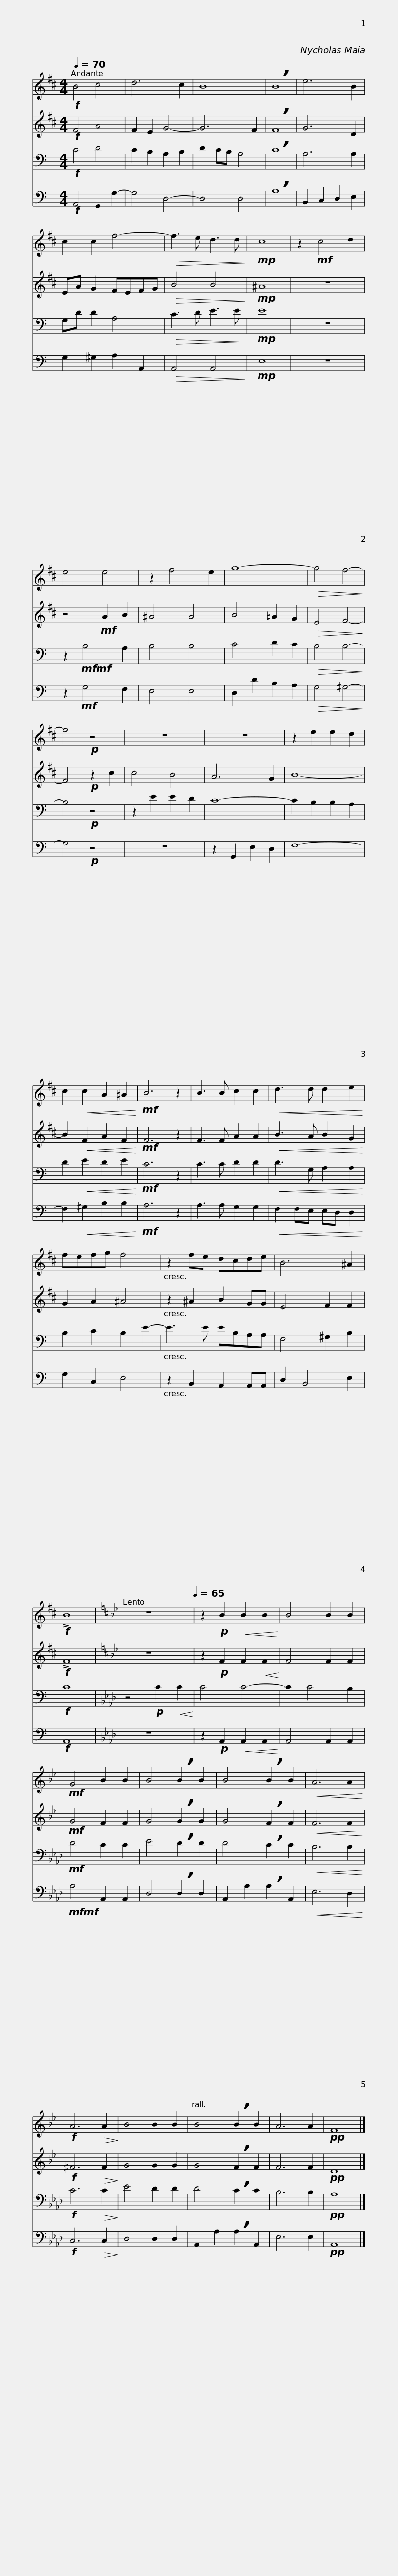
X:1
%%score 1 2 3 4
L:1/8
Q:1/4=70
M:4/4
I:linebreak $
K:C
V:1 treble transpose=-2
V:2 treble transpose=-2
V:3 bass
V:4 bass
V:1
[K:D]!f! B4 c4 | d6 c2 | B8 | !breath!B8 | e6 B2 | %5
 c2 c2 f4- |!>(! f3 e d3 d!>)! |!mp! c8 |$ z2!mf! c4 d2 | e4 e4 | %10
 z2 f4 e2 | g8- |!>(! g4 f4-!>)! | f4!p! z4 | z8 | %15
 z8 | z2 e2 e2 d2 |$ c2!<(! c2 A2 ^A2!<)! |!mf! B6 z2 | B3 B c2 c2 | %20
!<(! d3 d d2 e2!<)! | fefg f4 | z2 fe dcde | B6 ^A2 |$!f! !>!B8 | %25
[K:Bb] z8[Q:1/4=65] | z2!p! B2!<(! B2 B2!<)! | B4 B2 B2 |!mf! G4 B2 B2 | B4 !breath!B2 B2 | %30
 B4 !breath!B2 B2 |!<(! A6 A2!<)! |!f! A6!>(! A2!>)! |$ B4 B2 B2 | B4 !breath!B2 B2 | %35
 A6 A2 |!pp! F8 |] %37
V:2
[K:D]!f! F4 A4 | F2 E2 G4- | G6 F2 | !breath!F8 | G6 D2 | %5
 EA G2 FEFG |!>(! B4 B4!>)! |!mp! ^A8 |$ z8 | z4!mf! A2 B2 | %10
 ^A4 A4 | B4 =A2 G2 |!>(! E4 F4-!>)! | F4!p! z2 c2 | c4 B4 | %15
 A6 G2 | B8- |$ B2!<(! F2 A2 F2!<)! |!mf! F6 z2 | F3 F A2 A2 | %20
!<(! B3 A B2 G2!<)! | G2 A2 ^A4 | z2 ^A2 B2 GG | E4 F2 F2 |$!f! !>!F8 | %25
[K:Bb] z8 | z2!p! F2 F2!<(! F2!<)! | F4 F2 F2 |!mf! G4 F2 F2 | G4 !breath!G2 G2 | %30
 G4 !breath!F2 F2 |!<(! F6 F2!<)! |!f! ^F6!>(! F2!>)! |$ G4 G2 G2 | G4 !breath!F2 F2 | %35
 F6 F2 |!pp! D8 |] %37
V:3
!f! C4 D4 | C2 B,2 A,2 B,2 | D2 CB, A,4 | !breath!C8 | A,6 A,2 | %5
 G,D D2 A,4 |!>(! C3 D E3 E!>)! |!mp! E8 |$ z8 | z2!mf!!mf! B,4 A,2 | %10
 B,4 B,4 | C4 D2 C2 |!>(! B,4 B,4-!>)! | B,4!p! z4 | z2 E2 E2 D2 | %15
 C8- | C2 B,2 B,2 A,2 |$ D2!<(! E2 D2 E2!<)! |!mf! C6 z2 | C3 C D2 D2 | %20
!<(! D3 G, A,2 A,2!<)! | B,2 C2 B,2 E2- | E3 E EB,A,A, | F,4 ^G,2 B,2 |$!f! C8 | %25
[K:Ab] z4!p! C2!<(! C2!<)! | C4 C4- | C2 C4 B,2 |!mf! D4 C2 C2 | E4 !breath!D2 D2 | %30
 D4 !breath!C2 C2 |!<(! B,6 B,2!<)! |!f! C6!>(! C2!>)! |$ E4 D2 D2 | D4 !breath!C2 C2 | %35
 B,6 B,2 |!pp! A,8 |] %37
V:4
!f! A,,4 G,,2 G,2- | G,4 D,4- | D,4 D,4 | !breath!A,8 | B,,2 C,2 D,2 E,2 | %5
 G,2 ^G,2 A,2 A,,2 |!>(! A,,4 A,,4!>)! |!mp! E,8 |$ z8 | z2!mf! G,4 F,2 | %10
 E,4 E,4 | D,2 D2 B,2 A,2 |!>(! G,4 ^G,4-!>)! | G,4!p! z4 | z8 | %15
 z2 G,,2 E,2 D,2 | F,8- |$ F,2!<(! ^G,2 B,2 B,2!<)! |!mf! A,6 z2 | A,3 A, G,2 G,2 | %20
!<(! F,2 F,E, E,D, D,2!<)! | G,2 C,2 E,4 | z2 B,,2 A,,2 A,,A,, | D,2 B,,4 E,2 |$!f! A,,8 | %25
[K:Ab] z8 | z2!p! A,,2!<(! A,,2 A,,2!<)! | A,,4 A,,2 A,,2 |!mf!!mf! A,4 A,,2 A,,2 | D,4 !breath!D,2 D,2 | %30
 A,,2 A,2 !breath!A,2 A,,2 |!<(! E,6 D,2!<)! |!f! C,6!>(! C,2!>)! |$ D,4 D,2 D,2 | A,,2 A,2 !breath!A,2 A,,2 | %35
 E,6 E,2 |!pp! A,,8 |] %37
